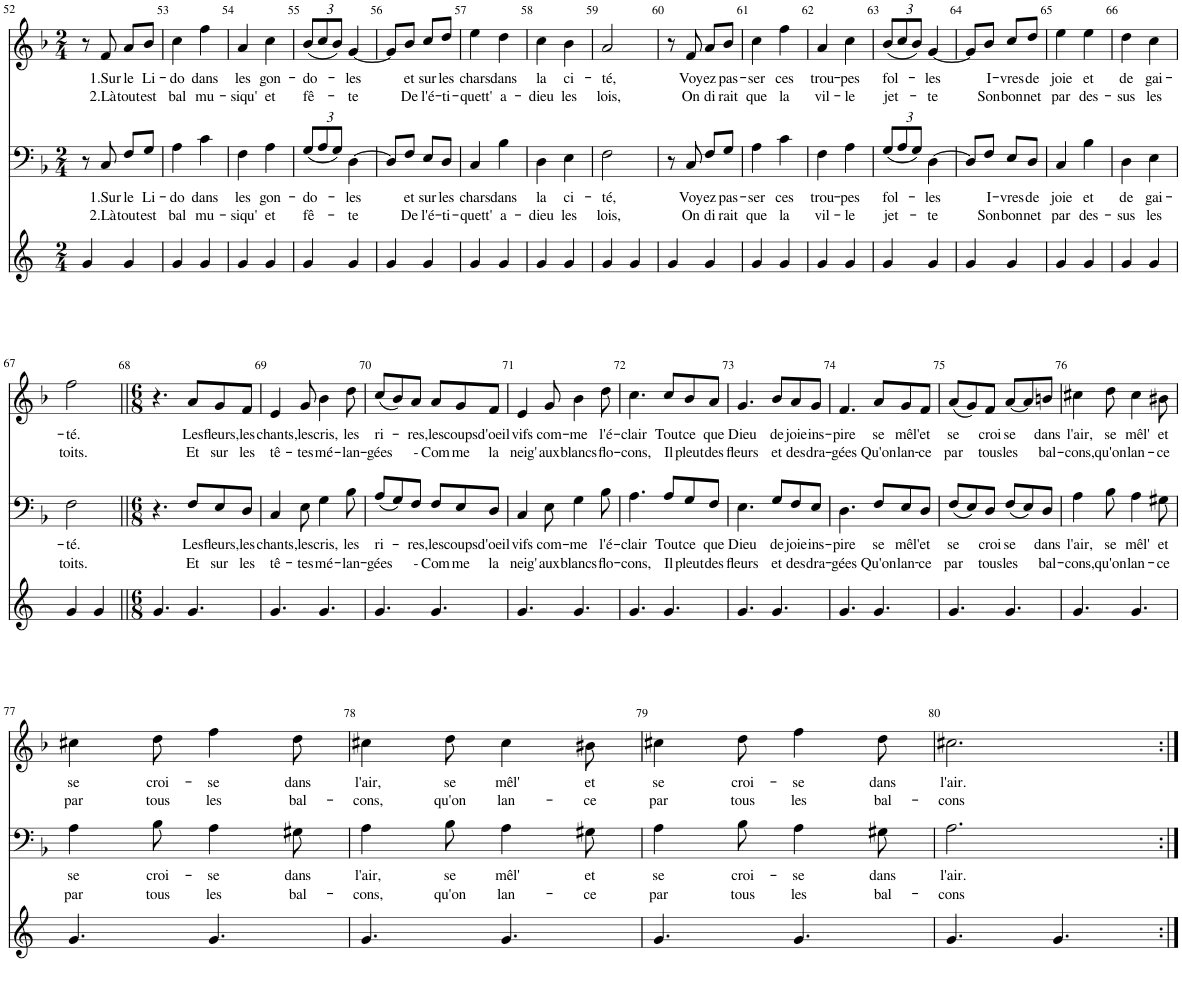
**kern	**kern	**text	**text	**kern	**text	**text
*part3	*part2	*part2	*part2	*part1	*part1	*part1
*staff3	*staff2	*staff2	*staff2	*staff1	*staff1	*staff1
*I"Tempo	*I"Basse	*	*	*I"Tenor	*	*
!!LO:PB:g=z
*clefG2	*clefF4	*	*	*clefG2	*	*
*	*	*	*	*Trd4c7	*	*
*k[]	*k[b-]	*	*	*k[b-]	*	*
*M2/4	*M2/4	*	*	*M2/4	*	*
=52	=52	=52	=52	=52	=52	=52
4g/	8r	.	.	8r	.	.
!	!	!LO:LY:b	!LO:LY:b	!	!LO:LY:b	!LO:LY:b
.	8C/	1.Sur	2.Là	8f/	1.Sur	2.Là
!	!	!LO:LY:b	!LO:LY:b	!	!LO:LY:b	!LO:LY:b
4g/	8F/L	le	tout	8a/L	le	tout
!	!	!LO:LY:b	!LO:LY:b	!	!LO:LY:b	!LO:LY:b
.	8G/J	Li-	est	8b-/J	Li-	est
=53	=53	=53	=53	=53	=53	=53
!	!	!LO:LY:b	!LO:LY:b	!	!LO:LY:b	!LO:LY:b
4g/	4A\	-do	bal	4cc\	-do	bal
!	!	!LO:LY:b	!LO:LY:b	!	!LO:LY:b	!LO:LY:b
4g/	4c\	dans	mu-	4ff\	dans	mu-
=54	=54	=54	=54	=54	=54	=54
!	!	!LO:LY:b	!LO:LY:b	!	!LO:LY:b	!LO:LY:b
4g/	4F\	les	-siqu'	4a/	les	-siqu'
!	!	!LO:LY:b	!LO:LY:b	!	!LO:LY:b	!LO:LY:b
4g/	4A\	gon-	et	4cc\	gon-	et
=55	=55	=55	=55	=55	=55	=55
*	*Xbrackettup	*	*	*	*	*
!	!	!LO:LY:b	!LO:LY:b	!	!	!
*	*	*	*	*Xbrackettup	*	*
!	!	!	!	!	!LO:LY:b	!LO:LY:b
4g/	(12G/L	-do-	fê-	(12b-/L	-do-	fê-
.	12A/	.	.	12cc/	.	.
.	12G/J)	.	.	12b-/J)	.	.
!	!	!LO:LY:b	!LO:LY:b	!	!LO:LY:b	!LO:LY:b
4g/	[4D\	-les	-te	[4g/	-les	-te
=56	=56	=56	=56	=56	=56	=56
4g/	8D/L]	.	.	8g/L]	.	.
!	!	!LO:LY:b	!LO:LY:b	!	!LO:LY:b	!LO:LY:b
.	8F/J	et	De	8b-/J	et	De
!	!	!LO:LY:b	!LO:LY:b	!	!LO:LY:b	!LO:LY:b
4g/	8E/L	sur	l'é-	8cc/L	sur	l'é-
!	!	!LO:LY:b	!LO:LY:b	!	!LO:LY:b	!LO:LY:b
.	8D/J	les	-ti-	8dd/J	les	-ti-
=57	=57	=57	=57	=57	=57	=57
!	!	!LO:LY:b	!LO:LY:b	!	!LO:LY:b	!LO:LY:b
4g/	4C/	chars	-quett'	4ee\	chars	-quett'
!	!	!LO:LY:b	!LO:LY:b	!	!LO:LY:b	!LO:LY:b
4g/	4B-\	dans	a-	4dd\	dans	a-
=58	=58	=58	=58	=58	=58	=58
!	!	!LO:LY:b	!LO:LY:b	!	!LO:LY:b	!LO:LY:b
4g/	4D\	la	-dieu	4cc\	la	-dieu
!	!	!LO:LY:b	!LO:LY:b	!	!LO:LY:b	!LO:LY:b
4g/	4E\	ci-	les	4b-\	ci-	les
=59	=59	=59	=59	=59	=59	=59
!	!	!LO:LY:b	!LO:LY:b	!	!LO:LY:b	!LO:LY:b
4g/	2F\	-té,	lois,	2a/	-té,	lois,
4g/	.	.	.	.	.	.
=60	=60	=60	=60	=60	=60	=60
4g/	8r	.	.	8r	.	.
!	!	!LO:LY:b	!LO:LY:b	!	!LO:LY:b	!LO:LY:b
.	8C/	Voy-	On	8f/	Voy-	On
!	!	!LO:LY:b	!LO:LY:b	!	!LO:LY:b	!LO:LY:b
4g/	8F/L	-ez	di-	8a/L	-ez	di-
!	!	!LO:LY:b	!LO:LY:b	!	!LO:LY:b	!LO:LY:b
.	8G/J	pas-	-rait	8b-/J	pas-	-rait
=61	=61	=61	=61	=61	=61	=61
!	!	!LO:LY:b	!LO:LY:b	!	!LO:LY:b	!LO:LY:b
4g/	4A\	-ser	que	4cc\	-ser	que
!	!	!LO:LY:b	!LO:LY:b	!	!LO:LY:b	!LO:LY:b
4g/	4c\	ces	la	4ff\	ces	la
=62	=62	=62	=62	=62	=62	=62
!	!	!LO:LY:b	!LO:LY:b	!	!LO:LY:b	!LO:LY:b
4g/	4F\	trou-	vil-	4a/	trou-	vil-
!	!	!LO:LY:b	!LO:LY:b	!	!LO:LY:b	!LO:LY:b
4g/	4A\	-pes	-le	4cc\	-pes	-le
=63	=63	=63	=63	=63	=63	=63
!	!	!LO:LY:b	!LO:LY:b	!	!LO:LY:b	!LO:LY:b
4g/	(12G/L	fol-	jet-	(12b-/L	fol-	jet-
.	12A/	.	.	12cc/	.	.
.	12G/J)	.	.	12b-/J)	.	.
!	!	!LO:LY:b	!LO:LY:b	!	!LO:LY:b	!LO:LY:b
4g/	[4D\	-les	-te	[4g/	-les	-te
=64	=64	=64	=64	=64	=64	=64
4g/	8D/L]	.	.	8g/L]	.	.
!	!	!LO:LY:b	!LO:LY:b	!	!LO:LY:b	!LO:LY:b
.	8F/J	I-	Son	8b-/J	I-	Son
!	!	!LO:LY:b	!LO:LY:b	!	!LO:LY:b	!LO:LY:b
4g/	8E/L	-vres	bon-	8cc/L	-vres	bon-
!	!	!LO:LY:b	!LO:LY:b	!	!LO:LY:b	!LO:LY:b
.	8D/J	de	-net	8dd/J	de	-net
=65	=65	=65	=65	=65	=65	=65
!	!	!LO:LY:b	!LO:LY:b	!	!LO:LY:b	!LO:LY:b
4g/	4C/	joie	par	4ee\	joie	par
!	!	!LO:LY:b	!LO:LY:b	!	!LO:LY:b	!LO:LY:b
4g/	4B-\	et	des-	4ee\	et	des-
=66	=66	=66	=66	=66	=66	=66
!	!	!LO:LY:b	!LO:LY:b	!	!LO:LY:b	!LO:LY:b
4g/	4D\	de	-sus	4dd\	de	-sus
!	!	!LO:LY:b	!LO:LY:b	!	!LO:LY:b	!LO:LY:b
4g/	4E\	gai-	les	4cc\	gai-	les
!!LO:LB:g=z
=67	=67	=67	=67	=67	=67	=67
!	!	!LO:LY:b	!LO:LY:b	!	!LO:LY:b	!LO:LY:b
4g/	2F\	-té.	toits.	2ff\	-té.	toits.
4g/	.	.	.	.	.	.
=68||	=68||	=68||	=68||	=68||	=68||	=68||
*M6/8	*M6/8	*	*	*M6/8	*	*
4.g/	4.r	.	.	4.r	.	.
!	!	!LO:LY:b	!LO:LY:b	!	!LO:LY:b	!LO:LY:b
4.g/	8F/L	Les	Et	8a/L	Les	Et
!	!	!LO:LY:b	!LO:LY:b	!	!LO:LY:b	!LO:LY:b
.	8E/	fleurs,	sur	8g/	fleurs,	sur
!	!	!LO:LY:b	!LO:LY:b	!	!LO:LY:b	!LO:LY:b
.	8D/J	les	les	8f/J	les	les
=69	=69	=69	=69	=69	=69	=69
!	!	!LO:LY:b	!LO:LY:b	!	!LO:LY:b	!LO:LY:b
4.g/	4C/	chants,	tê-	4e/	chants,	tê-
!	!	!LO:LY:b	!LO:LY:b	!	!LO:LY:b	!LO:LY:b
.	8E\	les	-tes	8g/	les	-tes
!	!	!LO:LY:b	!LO:LY:b	!	!LO:LY:b	!LO:LY:b
4.g/	4G\	cris,	mé-	4b-\	cris,	mé-
!	!	!LO:LY:b	!LO:LY:b	!	!LO:LY:b	!LO:LY:b
.	8B-\	les	-lan-	8dd\	les	-lan-
=70	=70	=70	=70	=70	=70	=70
!	!	!LO:LY:b	!LO:LY:b	!	!LO:LY:b	!LO:LY:b
4.g/	(8A/L	ri-	-gées	(8cc/L	ri-	-gées
.	8G/)	.	.	8b-/)	.	.
!	!	!LO:LY:b	!LO:LY:b	!	!LO:LY:b	!LO:LY:b
.	8F/J	-res,	-	8a/J	-res,	-
!	!	!LO:LY:b	!LO:LY:b	!	!LO:LY:b	!LO:LY:b
4.g/	8F/L	les	Com-	8a/L	les	Com-
!	!	!LO:LY:b	!LO:LY:b	!	!LO:LY:b	!LO:LY:b
.	8E/	coups	-me	8g/	coups	-me
!	!	!LO:LY:b	!LO:LY:b	!	!LO:LY:b	!LO:LY:b
.	8D/J	d'oeil	la	8f/J	d'oeil	la
=71	=71	=71	=71	=71	=71	=71
!	!	!LO:LY:b	!LO:LY:b	!	!LO:LY:b	!LO:LY:b
4.g/	4C/	vifs	neig'	4e/	vifs	neig'
!	!	!LO:LY:b	!LO:LY:b	!	!LO:LY:b	!LO:LY:b
.	8E\	com-	aux	8g/	com-	aux
!	!	!LO:LY:b	!LO:LY:b	!	!LO:LY:b	!LO:LY:b
4.g/	4G\	-me	blancs	4b-\	-me	blancs
!	!	!LO:LY:b	!LO:LY:b	!	!LO:LY:b	!LO:LY:b
.	8B-\	l'é-	flo-	8dd\	l'é-	flo-
=72	=72	=72	=72	=72	=72	=72
!	!	!LO:LY:b	!LO:LY:b	!	!LO:LY:b	!LO:LY:b
4.g/	4.A\	-clair	-cons,	4.cc\	-clair	-cons,
!	!	!LO:LY:b	!LO:LY:b	!	!LO:LY:b	!LO:LY:b
4.g/	8A/L	Tout	Il	8cc/L	Tout	Il
!	!	!LO:LY:b	!LO:LY:b	!	!LO:LY:b	!LO:LY:b
.	8G/	ce	pleut	8b-/	ce	pleut
!	!	!LO:LY:b	!LO:LY:b	!	!LO:LY:b	!LO:LY:b
.	8F/J	que	des	8a/J	que	des
=73	=73	=73	=73	=73	=73	=73
!	!	!LO:LY:b	!LO:LY:b	!	!LO:LY:b	!LO:LY:b
4.g/	4.E\	Dieu	fleurs	4.g/	Dieu	fleurs
!	!	!LO:LY:b	!LO:LY:b	!	!LO:LY:b	!LO:LY:b
4.g/	8G/L	de	et	8b-/L	de	et
!	!	!LO:LY:b	!LO:LY:b	!	!LO:LY:b	!LO:LY:b
.	8F/	joie	des	8a/	joie	des
!	!	!LO:LY:b	!LO:LY:b	!	!LO:LY:b	!LO:LY:b
.	8E/J	ins-	dra-	8g/J	ins-	dra-
=74	=74	=74	=74	=74	=74	=74
!	!	!LO:LY:b	!LO:LY:b	!	!LO:LY:b	!LO:LY:b
4.g/	4.D\	-pire	-gées	4.f/	-pire	-gées
!	!	!LO:LY:b	!LO:LY:b	!	!LO:LY:b	!LO:LY:b
4.g/	8F/L	se	Qu'on	8a/L	se	Qu'on
!	!	!LO:LY:b	!LO:LY:b	!	!LO:LY:b	!LO:LY:b
.	8E/	mêl'	lan-	8g/	mêl'	lan-
!	!	!LO:LY:b	!LO:LY:b	!	!LO:LY:b	!LO:LY:b
.	8D/J	et	-ce	8f/J	et	-ce
=75	=75	=75	=75	=75	=75	=75
!	!	!LO:LY:b	!LO:LY:b	!	!LO:LY:b	!LO:LY:b
4.g/	(8F/L	se	par	(8a/L	se	par
.	8E/)	.	.	8g/)	.	.
!	!	!LO:LY:b	!LO:LY:b	!	!LO:LY:b	!LO:LY:b
.	8D/J	croi-	tous	8f/J	croi-	tous
!	!	!LO:LY:b	!LO:LY:b	!	!LO:LY:b	!LO:LY:b
4.g/	(8F/L	-se	les	[8a/L	-se	les
.	8E/)	.	.	8a/]	.	.
!	!	!LO:LY:b	!LO:LY:b	!	!LO:LY:b	!LO:LY:b
.	8D/J	dans	bal-	8bn/J	dans	bal-
=76	=76	=76	=76	=76	=76	=76
!	!	!LO:LY:b	!LO:LY:b	!	!LO:LY:b	!LO:LY:b
4.g/	4A\	l'air,	-cons,	4cc#X\	l'air,	-cons,
!	!	!LO:LY:b	!LO:LY:b	!	!LO:LY:b	!LO:LY:b
.	8B-\	se	qu'on	8dd\	se	qu'on
!	!	!LO:LY:b	!LO:LY:b	!	!LO:LY:b	!LO:LY:b
4.g/	4A\	mêl'	lan-	4cc#\	mêl'	lan-
!	!	!LO:LY:b	!LO:LY:b	!	!LO:LY:b	!LO:LY:b
.	8G#X\	et	-ce	8b#X\	et	-ce
!!LO:LB:g=z
=77	=77	=77	=77	=77	=77	=77
!	!	!LO:LY:b	!LO:LY:b	!	!LO:LY:b	!LO:LY:b
4.g/	4A\	se	par	4cc#X\	se	par
!	!	!LO:LY:b	!LO:LY:b	!	!LO:LY:b	!LO:LY:b
.	8B-\	croi-	tous	8dd\	croi-	tous
!	!	!LO:LY:b	!LO:LY:b	!	!LO:LY:b	!LO:LY:b
4.g/	4A\	-se	les	4ff\	-se	les
!	!	!LO:LY:b	!LO:LY:b	!	!LO:LY:b	!LO:LY:b
.	8G#X\	dans	bal-	8dd\	dans	bal-
=78	=78	=78	=78	=78	=78	=78
!	!	!LO:LY:b	!LO:LY:b	!	!LO:LY:b	!LO:LY:b
4.g/	4A\	l'air,	-cons,	4cc#X\	l'air,	-cons,
!	!	!LO:LY:b	!LO:LY:b	!	!LO:LY:b	!LO:LY:b
.	8B-\	se	qu'on	8dd\	se	qu'on
!	!	!LO:LY:b	!LO:LY:b	!	!LO:LY:b	!LO:LY:b
4.g/	4A\	mêl'	lan-	4cc#\	mêl'	lan-
!	!	!LO:LY:b	!LO:LY:b	!	!LO:LY:b	!LO:LY:b
.	8G#X\	et	-ce	8b#X\	et	-ce
=79	=79	=79	=79	=79	=79	=79
!	!	!LO:LY:b	!LO:LY:b	!	!LO:LY:b	!LO:LY:b
4.g/	4A\	se	par	4cc#X\	se	par
!	!	!LO:LY:b	!LO:LY:b	!	!LO:LY:b	!LO:LY:b
.	8B-\	croi-	tous	8dd\	croi-	tous
!	!	!LO:LY:b	!LO:LY:b	!	!LO:LY:b	!LO:LY:b
4.g/	4A\	-se	les	4ff\	-se	les
!	!	!LO:LY:b	!LO:LY:b	!	!LO:LY:b	!LO:LY:b
.	8G#X\	dans	bal-	8dd\	dans	bal-
=80	=80	=80	=80	=80	=80	=80
!	!	!LO:LY:b	!LO:LY:b	!	!LO:LY:b	!LO:LY:b
4.g/	2.A\	l'air.	-cons	2.cc#X\	l'air.	-cons
4.g/	.	.	.	.	.	.
=:|!	=:|!	=:|!	=:|!	=:|!	=:|!	=:|!
*-	*-	*-	*-	*-	*-	*-
